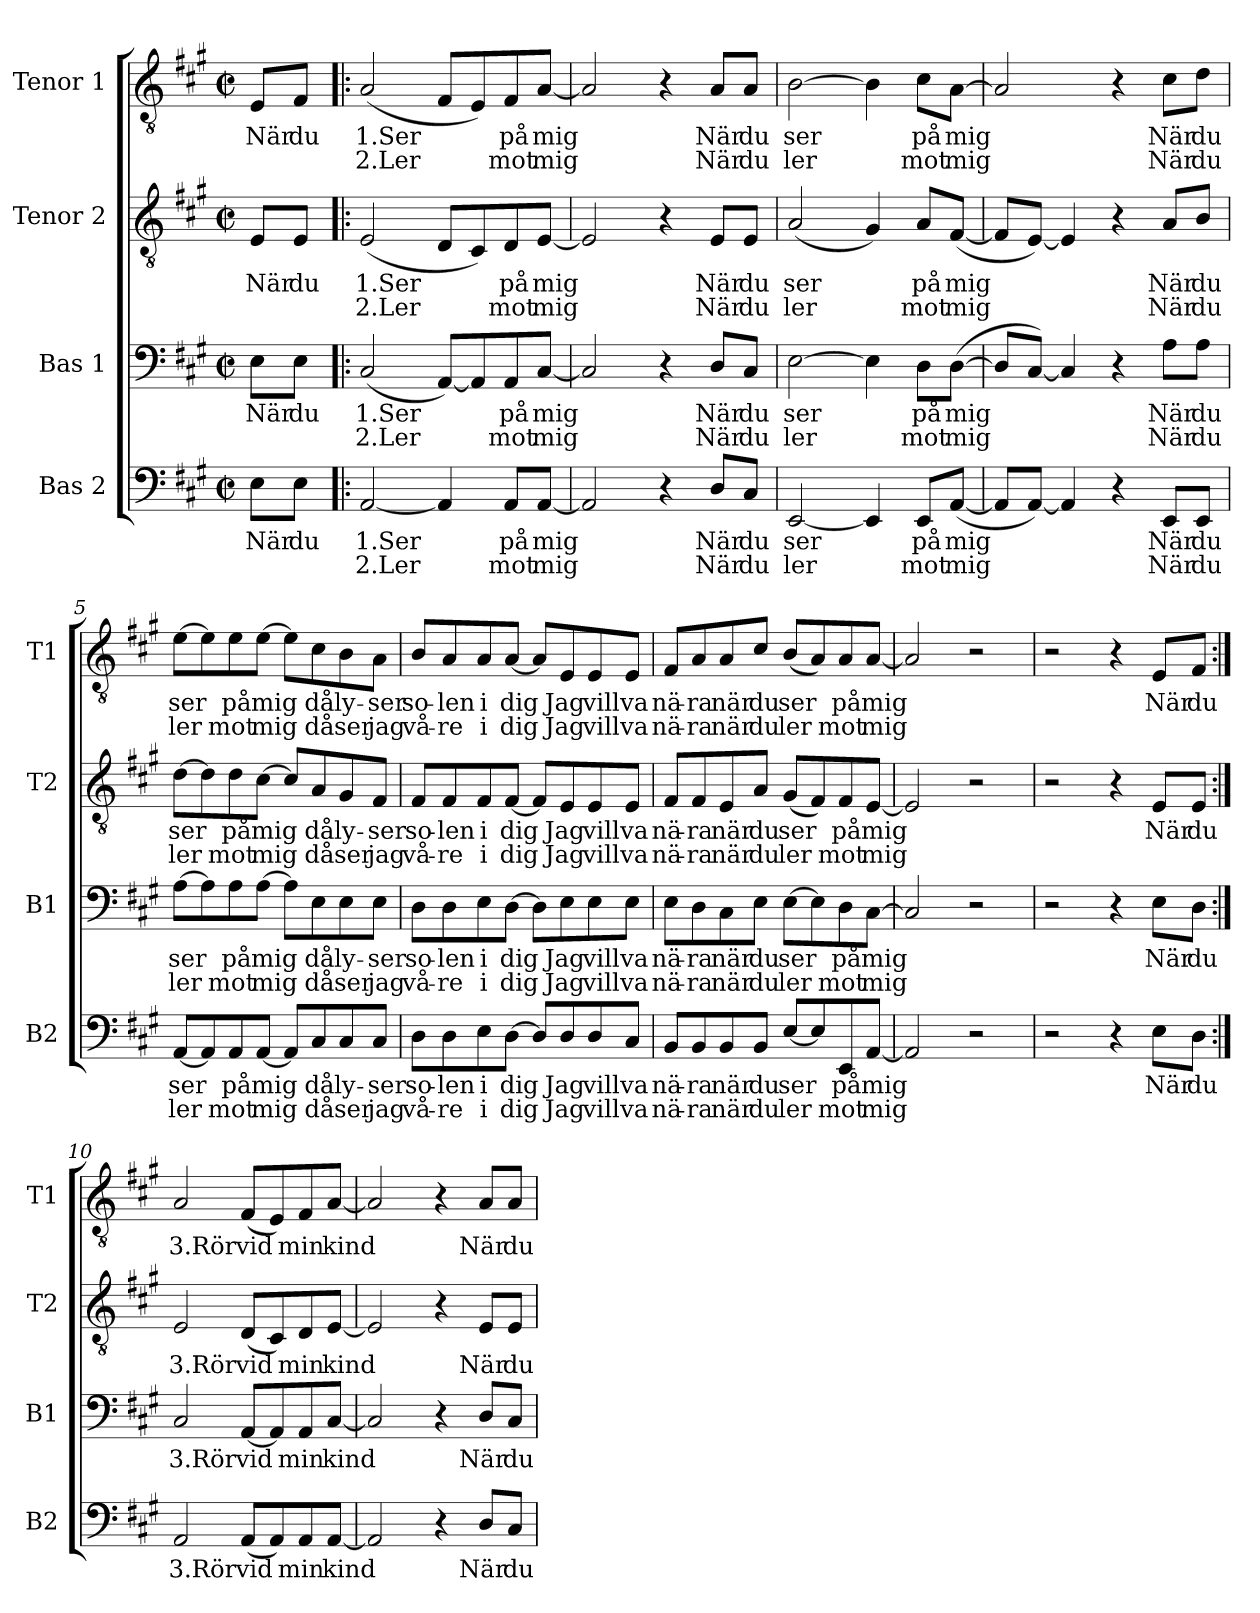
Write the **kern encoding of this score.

**kern	**text	**text	**kern	**text	**text	**kern	**text	**text	**kern	**text	**text
*part4	*part4	*part4	*part3	*part3	*part3	*part2	*part2	*part2	*part1	*part1	*part1
*staff4	*staff4	*staff4	*staff3	*staff3	*staff3	*staff2	*staff2	*staff2	*staff1	*staff1	*staff1
*I"Bas 2	*	*	*I"Bas 1	*	*	*I"Tenor 2	*	*	*I"Tenor 1	*	*
*I'B2	*	*	*I'B1	*	*	*I'T2	*	*	*I'T1	*	*
*clefF4	*	*	*clefF4	*	*	*clefGv2	*	*	*clefGv2	*	*
*k[f#c#g#]	*	*	*k[f#c#g#]	*	*	*k[f#c#g#]	*	*	*k[f#c#g#]	*	*
*M2/2	*	*	*M2/2	*	*	*M2/2	*	*	*M2/2	*	*
*met(c|)	*	*	*met(c|)	*	*	*met(c|)	*	*	*met(c|)	*	*
*MM100	*	*	*MM100	*	*	*MM100	*	*	*MM100	*	*
=	=	=	=	=	=	=	=	=	=	=	=
!	!LO:LY:b	!	!	!LO:LY:b	!	!	!LO:LY:b	!	!	!LO:LY:b	!
8E\L	När	.	8E\L	När	.	8E/L	När	.	8E/L	När	.
!	!LO:LY:b	!	!	!LO:LY:b	!	!	!LO:LY:b	!	!	!LO:LY:b	!
8E\J	du	.	8E\J	du	.	8E/J	du	.	8F#/J	du	.
=1!|:	=1!|:	=1!|:	=1!|:	=1!|:	=1!|:	=1!|:	=1!|:	=1!|:	=1!|:	=1!|:	=1!|:
!	!LO:LY:b	!LO:LY:b	!	!LO:LY:b	!LO:LY:b	!	!LO:LY:b	!LO:LY:b	!	!LO:LY:b	!LO:LY:b
[2AA/	1.Ser	2.Ler	(2C#/	1.Ser	2.Ler	(2E/	1.Ser	2.Ler	(2A/	1.Ser	2.Ler
4AA/]	.	.	[8AA/L)	.	.	8D/L	.	.	8F#/L	.	.
.	.	.	8AA/]	.	.	8C#/)	.	.	8E/)	.	.
!	!LO:LY:b	!LO:LY:b	!	!LO:LY:b	!LO:LY:b	!	!LO:LY:b	!LO:LY:b	!	!LO:LY:b	!LO:LY:b
8AA/L	på	mot	8AA/	på	mot	8D/	på	mot	8F#/	på	mot
!	!LO:LY:b	!LO:LY:b	!	!LO:LY:b	!LO:LY:b	!	!LO:LY:b	!LO:LY:b	!	!LO:LY:b	!LO:LY:b
[8AA/J	mig	mig	[8C#/J	mig	mig	[8E/J	mig	mig	[8A/J	mig	mig
=2	=2	=2	=2	=2	=2	=2	=2	=2	=2	=2	=2
2AA/]	.	.	2C#/]	.	.	2E/]	.	.	2A/]	.	.
4r	.	.	4r	.	.	4r	.	.	4r	.	.
!	!LO:LY:b	!LO:LY:b	!	!LO:LY:b	!LO:LY:b	!	!LO:LY:b	!LO:LY:b	!	!LO:LY:b	!LO:LY:b
8D/L	När	När	8D/L	När	När	8E/L	När	När	8A/L	När	När
!	!LO:LY:b	!LO:LY:b	!	!LO:LY:b	!LO:LY:b	!	!LO:LY:b	!LO:LY:b	!	!LO:LY:b	!LO:LY:b
8C#/J	du	du	8C#/J	du	du	8E/J	du	du	8A/J	du	du
=3	=3	=3	=3	=3	=3	=3	=3	=3	=3	=3	=3
!	!LO:LY:b	!LO:LY:b	!	!LO:LY:b	!LO:LY:b	!	!LO:LY:b	!LO:LY:b	!	!LO:LY:b	!LO:LY:b
[2EE/	ser	ler	[2E\	ser	ler	(2A/	ser	ler	[2B\	ser	ler
4EE/]	.	.	4E\]	.	.	4G#/)	.	.	4B\]	.	.
!	!LO:LY:b	!LO:LY:b	!	!LO:LY:b	!LO:LY:b	!	!LO:LY:b	!LO:LY:b	!	!LO:LY:b	!LO:LY:b
8EE/L	på	mot	8D\L	på	mot	8A/L	på	mot	8c#\L	på	mot
!	!LO:LY:b	!LO:LY:b	!	!LO:LY:b	!LO:LY:b	!	!LO:LY:b	!LO:LY:b	!	!LO:LY:b	!LO:LY:b
([8AA/J	mig	mig	([8D\J	mig	mig	([8F#/J	mig	mig	[8A\J	mig	mig
=4	=4	=4	=4	=4	=4	=4	=4	=4	=4	=4	=4
8AA/L]	.	.	8D/L]	.	.	8F#/L]	.	.	2A/]	.	.
[8AA/J)	.	.	[8C#/J)	.	.	[8E/J)	.	.	.	.	.
4AA/]	.	.	4C#/]	.	.	4E/]	.	.	.	.	.
4r	.	.	4r	.	.	4r	.	.	4r	.	.
!	!LO:LY:b	!LO:LY:b	!	!LO:LY:b	!LO:LY:b	!	!LO:LY:b	!LO:LY:b	!	!LO:LY:b	!LO:LY:b
8EE/L	När	När	8A\L	När	När	8A/L	När	När	8c#\L	När	När
!	!LO:LY:b	!LO:LY:b	!	!LO:LY:b	!LO:LY:b	!	!LO:LY:b	!LO:LY:b	!	!LO:LY:b	!LO:LY:b
8EE/J	du	du	8A\J	du	du	8B/J	du	du	8d\J	du	du
!!LO:LB:g=z
=5	=5	=5	=5	=5	=5	=5	=5	=5	=5	=5	=5
!	!LO:LY:b	!LO:LY:b	!	!LO:LY:b	!LO:LY:b	!	!LO:LY:b	!LO:LY:b	!	!LO:LY:b	!LO:LY:b
[8AA/L	ser	ler	[8A\L	ser	ler	[8d\L	ser	ler	[8e\L	ser	ler
8AA/]	.	.	8A\]	.	.	8d\]	.	.	8e\]	.	.
!	!LO:LY:b	!LO:LY:b	!	!LO:LY:b	!LO:LY:b	!	!LO:LY:b	!LO:LY:b	!	!LO:LY:b	!LO:LY:b
8AA/	på	mot	8A\	på	mot	8d\	på	mot	8e\	på	mot
!	!LO:LY:b	!LO:LY:b	!	!LO:LY:b	!LO:LY:b	!	!LO:LY:b	!LO:LY:b	!	!LO:LY:b	!LO:LY:b
[8AA/J	mig	mig	[8A\J	mig	mig	[8c#\J	mig	mig	[8e\J	mig	mig
8AA/L]	.	.	8A\L]	.	.	8c#/L]	.	.	8e\L]	.	.
!	!LO:LY:b	!LO:LY:b	!	!LO:LY:b	!LO:LY:b	!	!LO:LY:b	!LO:LY:b	!	!LO:LY:b	!LO:LY:b
8C#/	då	då	8E\	då	då	8A/	då	då	8c#\	då	då
!	!LO:LY:b	!LO:LY:b	!	!LO:LY:b	!LO:LY:b	!	!LO:LY:b	!LO:LY:b	!	!LO:LY:b	!LO:LY:b
8C#/	ly-	ser	8E\	ly-	ser	8G#/	ly-	ser	8B\	ly-	ser
!	!LO:LY:b	!LO:LY:b	!	!LO:LY:b	!LO:LY:b	!	!LO:LY:b	!LO:LY:b	!	!LO:LY:b	!LO:LY:b
8C#/J	-ser	jag	8E\J	-ser	jag	8F#/J	-ser	jag	8A\J	-ser	jag
=6	=6	=6	=6	=6	=6	=6	=6	=6	=6	=6	=6
!	!LO:LY:b	!LO:LY:b	!	!LO:LY:b	!LO:LY:b	!	!LO:LY:b	!LO:LY:b	!	!LO:LY:b	!LO:LY:b
8D\L	so-	vå-	8D\L	so-	vå-	8F#/L	so-	vå-	8B/L	so-	vå-
!	!LO:LY:b	!LO:LY:b	!	!LO:LY:b	!LO:LY:b	!	!LO:LY:b	!LO:LY:b	!	!LO:LY:b	!LO:LY:b
8D\	-len	-re	8D\	-len	-re	8F#/	-len	-re	8A/	-len	-re
!	!LO:LY:b	!LO:LY:b	!	!LO:LY:b	!LO:LY:b	!	!LO:LY:b	!LO:LY:b	!	!LO:LY:b	!LO:LY:b
8E\	i	i	8E\	i	i	8F#/	i	i	8A/	i	i
!	!LO:LY:b	!LO:LY:b	!	!LO:LY:b	!LO:LY:b	!	!LO:LY:b	!LO:LY:b	!	!LO:LY:b	!LO:LY:b
[8D\J	dig	dig	[8D\J	dig	dig	[8F#/J	dig	dig	[8A/J	dig	dig
8D/L]	.	.	8D\L]	.	.	8F#/L]	.	.	8A/L]	.	.
!	!LO:LY:b	!LO:LY:b	!	!LO:LY:b	!LO:LY:b	!	!LO:LY:b	!LO:LY:b	!	!LO:LY:b	!LO:LY:b
8D/	Jag	Jag	8E\	Jag	Jag	8E/	Jag	Jag	8E/	Jag	Jag
!	!LO:LY:b	!LO:LY:b	!	!LO:LY:b	!LO:LY:b	!	!LO:LY:b	!LO:LY:b	!	!LO:LY:b	!LO:LY:b
8D/	vill	vill	8E\	vill	vill	8E/	vill	vill	8E/	vill	vill
!	!LO:LY:b	!LO:LY:b	!	!LO:LY:b	!LO:LY:b	!	!LO:LY:b	!LO:LY:b	!	!LO:LY:b	!LO:LY:b
8C#/J	va	va	8E\J	va	va	8E/J	va	va	8E/J	va	va
=7	=7	=7	=7	=7	=7	=7	=7	=7	=7	=7	=7
!	!LO:LY:b	!LO:LY:b	!	!LO:LY:b	!LO:LY:b	!	!LO:LY:b	!LO:LY:b	!	!LO:LY:b	!LO:LY:b
8BB/L	nä-	nä-	8E\L	nä-	nä-	8F#/L	nä-	nä-	8F#/L	nä-	nä-
!	!LO:LY:b	!LO:LY:b	!	!LO:LY:b	!LO:LY:b	!	!LO:LY:b	!LO:LY:b	!	!LO:LY:b	!LO:LY:b
8BB/	-ra	-ra	8D\	-ra	-ra	8F#/	-ra	-ra	8A/	-ra	-ra
!	!LO:LY:b	!LO:LY:b	!	!LO:LY:b	!LO:LY:b	!	!LO:LY:b	!LO:LY:b	!	!LO:LY:b	!LO:LY:b
8BB/	när	när	8C#\	när	när	8E/	när	när	8A/	när	när
!	!LO:LY:b	!LO:LY:b	!	!LO:LY:b	!LO:LY:b	!	!LO:LY:b	!LO:LY:b	!	!LO:LY:b	!LO:LY:b
8BB/J	du	du	8E\J	du	du	8A/J	du	du	8c#/J	du	du
!	!LO:LY:b	!LO:LY:b	!	!LO:LY:b	!LO:LY:b	!	!LO:LY:b	!LO:LY:b	!	!LO:LY:b	!LO:LY:b
[8E/L	ser	ler	[8E\L	ser	ler	(8G#/L	ser	ler	(8B/L	ser	ler
8E/]	.	.	8E\]	.	.	8F#/)	.	.	8A/)	.	.
!	!LO:LY:b	!LO:LY:b	!	!LO:LY:b	!LO:LY:b	!	!LO:LY:b	!LO:LY:b	!	!LO:LY:b	!LO:LY:b
8EE/	på	mot	8D\	på	mot	8F#/	på	mot	8A/	på	mot
!	!LO:LY:b	!LO:LY:b	!	!LO:LY:b	!LO:LY:b	!	!LO:LY:b	!LO:LY:b	!	!LO:LY:b	!LO:LY:b
[8AA/J	mig	mig	[8C#\J	mig	mig	[8E/J	mig	mig	[8A/J	mig	mig
=8	=8	=8	=8	=8	=8	=8	=8	=8	=8	=8	=8
2AA/]	.	.	2C#/]	.	.	2E/]	.	.	2A/]	.	.
2r	.	.	2r	.	.	2r	.	.	2r	.	.
!!LO:PB:g=z
=9	=9	=9	=9	=9	=9	=9	=9	=9	=9	=9	=9
2r	.	.	2r	.	.	2r	.	.	2r	.	.
4r	.	.	4r	.	.	4r	.	.	4r	.	.
!	!LO:LY:b	!	!	!LO:LY:b	!	!	!LO:LY:b	!	!	!LO:LY:b	!
8E\L	När	.	8E\L	När	.	8E/L	När	.	8E/L	När	.
!	!LO:LY:b	!	!	!LO:LY:b	!	!	!LO:LY:b	!	!	!LO:LY:b	!
8D\J	du	.	8D\J	du	.	8E/J	du	.	8F#/J	du	.
=10:|!	=10:|!	=10:|!	=10:|!	=10:|!	=10:|!	=10:|!	=10:|!	=10:|!	=10:|!	=10:|!	=10:|!
!	!LO:LY:b	!	!	!LO:LY:b	!	!	!LO:LY:b	!	!	!LO:LY:b	!
2AA/	3.Rör	.	2C#/	3.Rör	.	2E/	3.Rör	.	2A/	3.Rör	.
!	!LO:LY:b	!	!	!LO:LY:b	!	!	!LO:LY:b	!	!	!LO:LY:b	!
(8AA/L	vid	.	[8AA/L	vid	.	(8D/L	vid	.	(8F#/L	vid	.
8AA/)	.	.	8AA/]	.	.	8C#/)	.	.	8E/)	.	.
!	!LO:LY:b	!	!	!LO:LY:b	!	!	!LO:LY:b	!	!	!LO:LY:b	!
8AA/	min	.	8AA/	min	.	8D/	min	.	8F#/	min	.
!	!LO:LY:b	!	!	!LO:LY:b	!	!	!LO:LY:b	!	!	!LO:LY:b	!
[8AA/J	kind	.	[8C#/J	kind	.	[8E/J	kind	.	[8A/J	kind	.
=11	=11	=11	=11	=11	=11	=11	=11	=11	=11	=11	=11
2AA/]	.	.	2C#/]	.	.	2E/]	.	.	2A/]	.	.
4r	.	.	4r	.	.	4r	.	.	4r	.	.
!	!LO:LY:b	!	!	!LO:LY:b	!	!	!LO:LY:b	!	!	!LO:LY:b	!
8D/L	När	.	8D/L	När	.	8E/L	När	.	8A/L	När	.
!	!LO:LY:b	!	!	!LO:LY:b	!	!	!LO:LY:b	!	!	!LO:LY:b	!
8C#/J	du	.	8C#/J	du	.	8E/J	du	.	8A/J	du	.
=	=	=	=	=	=	=	=	=	=	=	=
*-	*-	*-	*-	*-	*-	*-	*-	*-	*-	*-	*-
